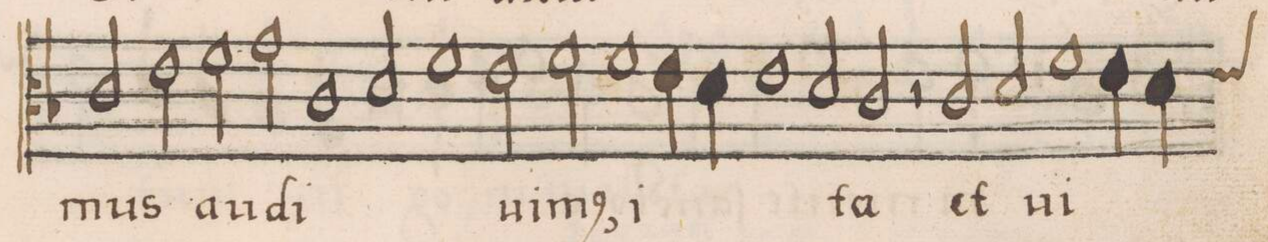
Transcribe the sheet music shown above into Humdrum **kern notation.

**kern	**text
*I"CANTVS	*
*clefC3	*
*k[b-]	*
*met(C)	*
*M2/1	*
2c/	-mus
2e\	.
=60-	=60-
2f\	au-
2g\	-di-
1c\	.
=61-	=61-
2d/	.
1f\	.
2e\	-ui-
=62-	=62-
2f\	-m(us),
1f\	i-
4e\	.
4d\	.
=63-	=63-
1e\	.
2d/	-ta
2c/	.
=64-	=64-
2r	.
2c/	et
2d/	.
1f\	ui-
=65-	=65-
4e\	.
*custos:e	*
4d\	.
*-	*-
